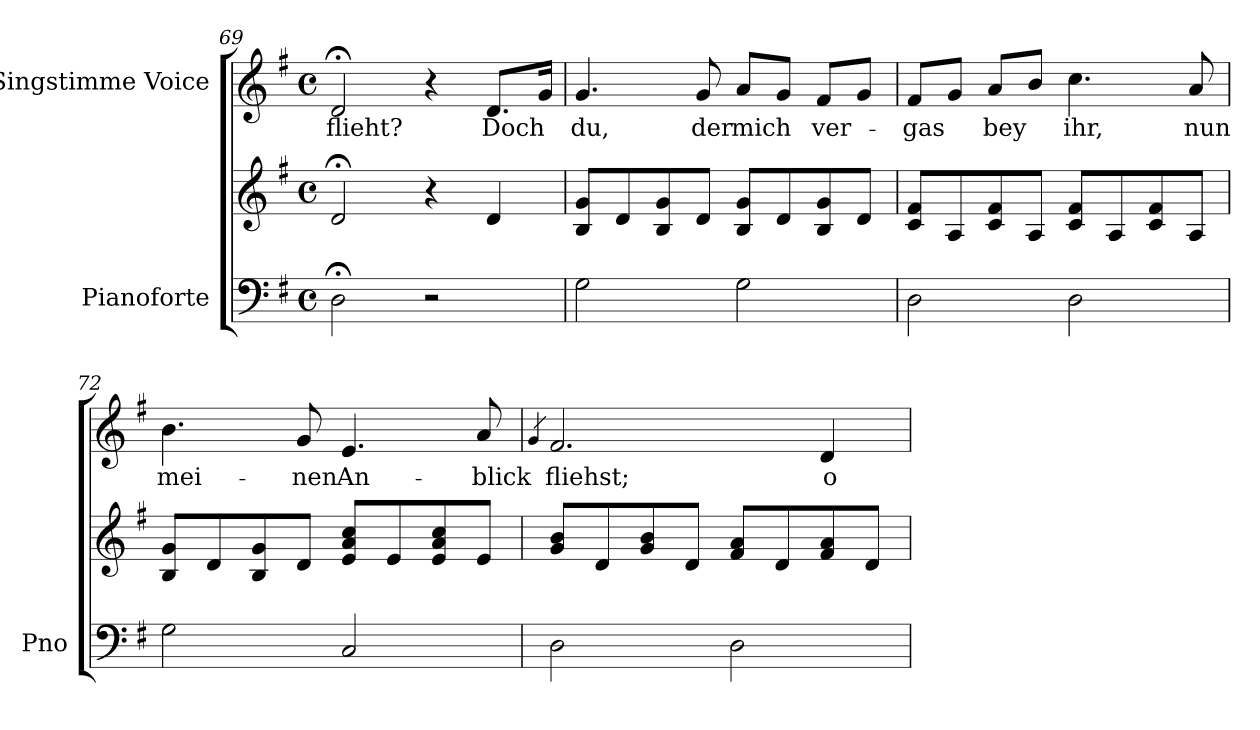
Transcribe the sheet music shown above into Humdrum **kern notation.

**kern	**kern	**kern	**text
*part2	*part2	*part1	*part1
*staff3	*staff2	*staff1	*staff1
*I"Pianoforte	*	*I"Singstimme Voice	*
*I'Pno	*	*	*
*clefF4	*clefG2	*clefG2	*
*k[f#]	*k[f#]	*k[f#]	*
*M4/4	*M4/4	*M4/4	*
*met(c)	*met(c)	*met(c)	*
=69	=69	=69	=69
!	!	!	!LO:LY:b
2D;<\	2d;</	2d;</	flieht?
2r	4r	4r	.
!	!	!	!LO:LY:b
.	4d/	8.d/L	Doch
.	.	16g/Jk	.
!!LO:LB:g=z
=70	=70	=70	=70
!	!	!	!LO:LY:b
2G\	8B/ 8g/L	4.g/	du,
.	8d/	.	.
.	8B/ 8g/	.	.
!	!	!	!LO:LY:b
.	8d/J	8g/	der
!	!	!	!LO:LY:b
2G\	8B/ 8g/L	8a/L	mich
.	8d/	8g/J	.
!	!	!	!LO:LY:b
.	8B/ 8g/	8f#/L	ver-
.	8d/J	8g/J	.
=71	=71	=71	=71
!	!	!	!LO:LY:b
2D\	8c/ 8f#/L	8f#/L	-gas
.	8A/	8g/J	.
!	!	!	!LO:LY:b
.	8c/ 8f#/	8a/L	bey
.	8A/J	8b/J	.
!	!	!	!LO:LY:b
2D\	8c/ 8f#/L	4.cc\	ihr,
.	8A/	.	.
.	8c/ 8f#/	.	.
!	!	!	!LO:LY:b
.	8A/J	8a/	nun
=72	=72	=72	=72
!	!	!	!LO:LY:b
2G\	8B/ 8g/L	4.b\	mei-
.	8d/	.	.
.	8B/ 8g/	.	.
!	!	!	!LO:LY:b
.	8d/J	8g/	-nen
!	!	!	!LO:LY:b
2C/	8e/ 8a/ 8cc/L	4.e/	An-
.	8e/	.	.
.	8e/ 8a/ 8cc/	.	.
!	!	!	!LO:LY:b
.	8e/J	8a/	-blick
=73	=73	=73	=73
.	.	4qg/	.
!	!	!	!LO:LY:b
2D\	8g/ 8b/L	2.f#/	fliehst;
.	8d/	.	.
.	8g/ 8b/	.	.
.	8d/J	.	.
2D\	8f#/ 8a/L	.	.
.	8d/	.	.
!	!	!	!LO:LY:b
.	8f#/ 8a/	4d/	o
.	8d/J	.	.
=	=	=	=
*-	*-	*-	*-
